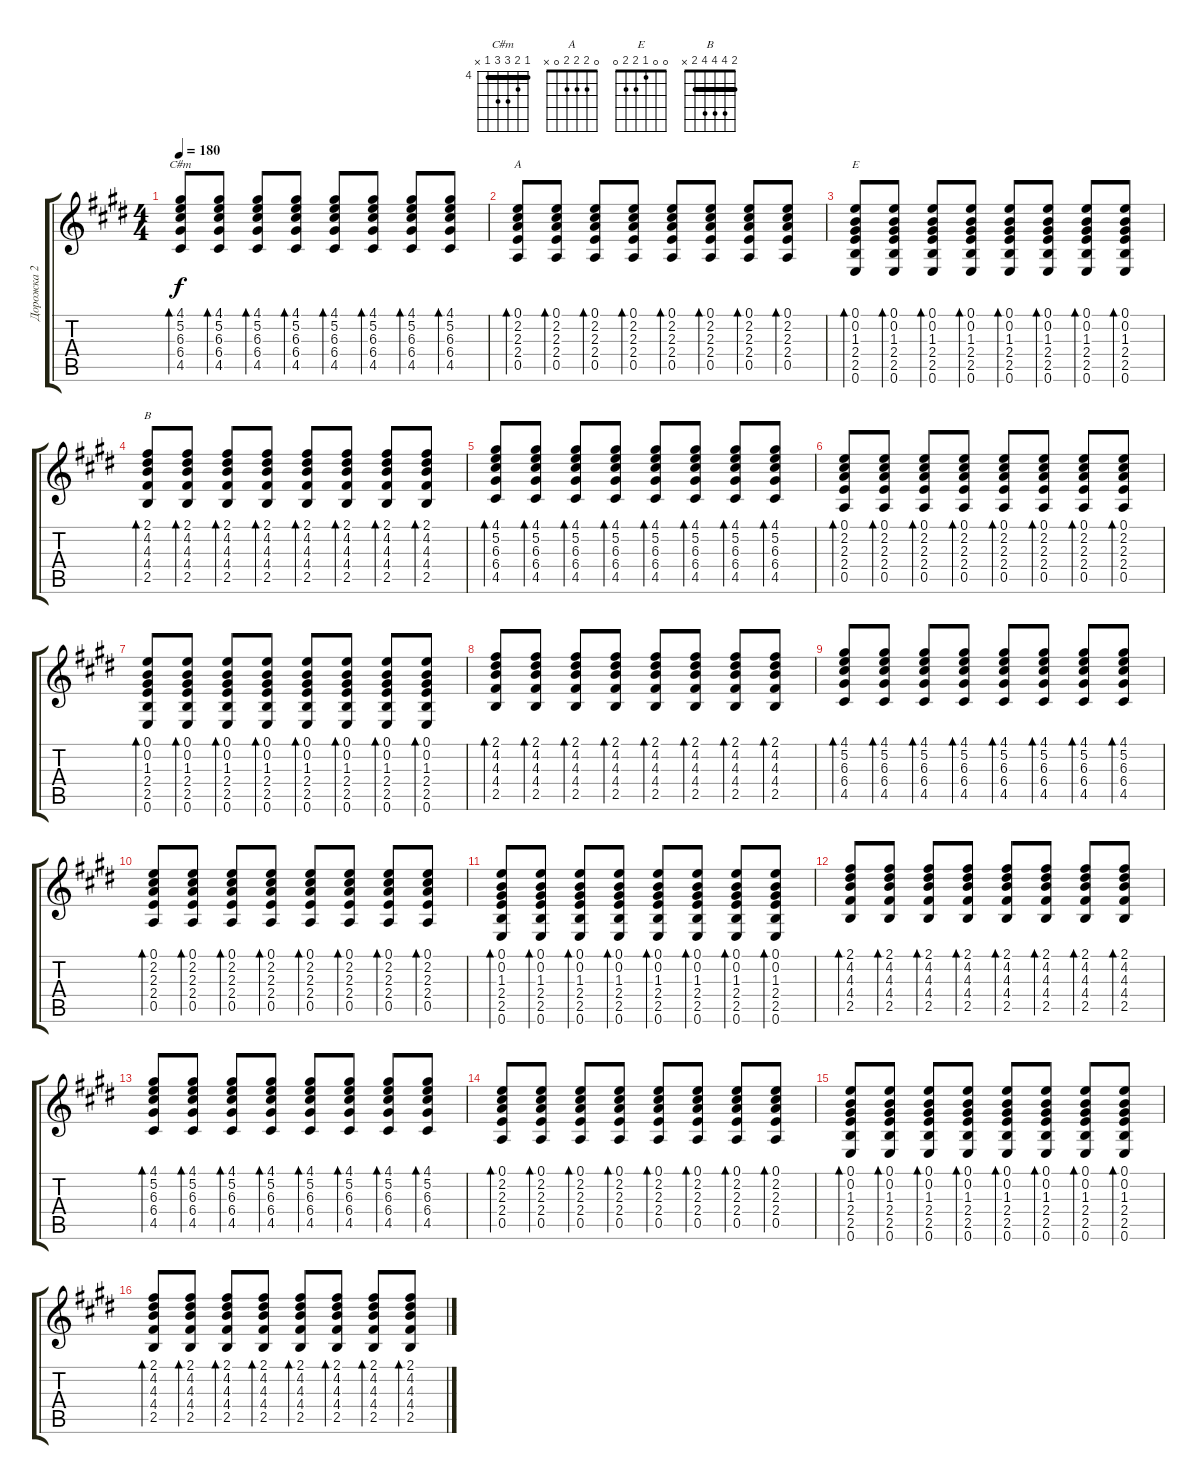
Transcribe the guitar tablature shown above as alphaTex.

\track ("Дорожка 2" "Дорожка 2") {instrument overdrivenguitar}
\staff {score tabs}
\tuning (E4 B3 G3 D3 A2 E2) {hide}
\chord ("C#m" 4 5 6 6 4 x) {firstfret 4 barre 4}
\chord ("A" 0 2 2 2 0 x)
\chord ("E" 0 0 1 2 2 0)
\chord ("B" 2 4 4 4 2 x) {barre 2}
\ts (4 4)
\tempo 180
\clef g2
\ks e
(4.1 5.2 6.3 6.4 4.5).8{bd 60 ch "C#m" dy f instrument overdrivenguitar} (4.1 5.2 6.3 6.4 4.5).8{bd 60} (4.1 5.2 6.3 6.4 4.5).8{bd 60} (4.1 5.2 6.3 6.4 4.5).8{bd 60} (4.1 5.2 6.3 6.4 4.5).8{bd 60} (4.1 5.2 6.3 6.4 4.5).8{bd 60} (4.1 5.2 6.3 6.4 4.5).8{bd 60} (4.1 5.2 6.3 6.4 4.5).8{bd 60} |
(0.1 2.2 2.3 2.4 0.5).8{bd 60 ch "A"} (0.1 2.2 2.3 2.4 0.5).8{bd 60} (0.1 2.2 2.3 2.4 0.5).8{bd 60} (0.1 2.2 2.3 2.4 0.5).8{bd 60} (0.1 2.2 2.3 2.4 0.5).8{bd 60} (0.1 2.2 2.3 2.4 0.5).8{bd 60} (0.1 2.2 2.3 2.4 0.5).8{bd 60} (0.1 2.2 2.3 2.4 0.5).8{bd 60} |
(0.1 0.2 1.3 2.4 2.5 0.6).8{bd 60 ch "E"} (0.1 0.2 1.3 2.4 2.5 0.6).8{bd 60} (0.1 0.2 1.3 2.4 2.5 0.6).8{bd 60} (0.1 0.2 1.3 2.4 2.5 0.6).8{bd 60} (0.1 0.2 1.3 2.4 2.5 0.6).8{bd 60} (0.1 0.2 1.3 2.4 2.5 0.6).8{bd 60} (0.1 0.2 1.3 2.4 2.5 0.6).8{bd 60} (0.1 0.2 1.3 2.4 2.5 0.6).8{bd 60} |
(2.1 4.2 4.3 4.4 2.5).8{bd 60 ch "B"} (2.1 4.2 4.3 4.4 2.5).8{bd 60} (2.1 4.2 4.3 4.4 2.5).8{bd 60} (2.1 4.2 4.3 4.4 2.5).8{bd 60} (2.1 4.2 4.3 4.4 2.5).8{bd 60} (2.1 4.2 4.3 4.4 2.5).8{bd 60} (2.1 4.2 4.3 4.4 2.5).8{bd 60} (2.1 4.2 4.3 4.4 2.5).8{bd 60} |
(4.1 5.2 6.3 6.4 4.5).8{bd 60} (4.1 5.2 6.3 6.4 4.5).8{bd 60} (4.1 5.2 6.3 6.4 4.5).8{bd 60} (4.1 5.2 6.3 6.4 4.5).8{bd 60} (4.1 5.2 6.3 6.4 4.5).8{bd 60} (4.1 5.2 6.3 6.4 4.5).8{bd 60} (4.1 5.2 6.3 6.4 4.5).8{bd 60} (4.1 5.2 6.3 6.4 4.5).8{bd 60} |
(0.1 2.2 2.3 2.4 0.5).8{bd 60} (0.1 2.2 2.3 2.4 0.5).8{bd 60} (0.1 2.2 2.3 2.4 0.5).8{bd 60} (0.1 2.2 2.3 2.4 0.5).8{bd 60} (0.1 2.2 2.3 2.4 0.5).8{bd 60} (0.1 2.2 2.3 2.4 0.5).8{bd 60} (0.1 2.2 2.3 2.4 0.5).8{bd 60} (0.1 2.2 2.3 2.4 0.5).8{bd 60} |
(0.1 0.2 1.3 2.4 2.5 0.6).8{bd 60} (0.1 0.2 1.3 2.4 2.5 0.6).8{bd 60} (0.1 0.2 1.3 2.4 2.5 0.6).8{bd 60} (0.1 0.2 1.3 2.4 2.5 0.6).8{bd 60} (0.1 0.2 1.3 2.4 2.5 0.6).8{bd 60} (0.1 0.2 1.3 2.4 2.5 0.6).8{bd 60} (0.1 0.2 1.3 2.4 2.5 0.6).8{bd 60} (0.1 0.2 1.3 2.4 2.5 0.6).8{bd 60} |
(2.1 4.2 4.3 4.4 2.5).8{bd 60} (2.1 4.2 4.3 4.4 2.5).8{bd 60} (2.1 4.2 4.3 4.4 2.5).8{bd 60} (2.1 4.2 4.3 4.4 2.5).8{bd 60} (2.1 4.2 4.3 4.4 2.5).8{bd 60} (2.1 4.2 4.3 4.4 2.5).8{bd 60} (2.1 4.2 4.3 4.4 2.5).8{bd 60} (2.1 4.2 4.3 4.4 2.5).8{bd 60} |
(4.1 5.2 6.3 6.4 4.5).8{bd 60} (4.1 5.2 6.3 6.4 4.5).8{bd 60} (4.1 5.2 6.3 6.4 4.5).8{bd 60} (4.1 5.2 6.3 6.4 4.5).8{bd 60} (4.1 5.2 6.3 6.4 4.5).8{bd 60} (4.1 5.2 6.3 6.4 4.5).8{bd 60} (4.1 5.2 6.3 6.4 4.5).8{bd 60} (4.1 5.2 6.3 6.4 4.5).8{bd 60} |
(0.1 2.2 2.3 2.4 0.5).8{bd 60} (0.1 2.2 2.3 2.4 0.5).8{bd 60} (0.1 2.2 2.3 2.4 0.5).8{bd 60} (0.1 2.2 2.3 2.4 0.5).8{bd 60} (0.1 2.2 2.3 2.4 0.5).8{bd 60} (0.1 2.2 2.3 2.4 0.5).8{bd 60} (0.1 2.2 2.3 2.4 0.5).8{bd 60} (0.1 2.2 2.3 2.4 0.5).8{bd 60} |
(0.1 0.2 1.3 2.4 2.5 0.6).8{bd 60} (0.1 0.2 1.3 2.4 2.5 0.6).8{bd 60} (0.1 0.2 1.3 2.4 2.5 0.6).8{bd 60} (0.1 0.2 1.3 2.4 2.5 0.6).8{bd 60} (0.1 0.2 1.3 2.4 2.5 0.6).8{bd 60} (0.1 0.2 1.3 2.4 2.5 0.6).8{bd 60} (0.1 0.2 1.3 2.4 2.5 0.6).8{bd 60} (0.1 0.2 1.3 2.4 2.5 0.6).8{bd 60} |
(2.1 4.2 4.3 4.4 2.5).8{bd 60} (2.1 4.2 4.3 4.4 2.5).8{bd 60} (2.1 4.2 4.3 4.4 2.5).8{bd 60} (2.1 4.2 4.3 4.4 2.5).8{bd 60} (2.1 4.2 4.3 4.4 2.5).8{bd 60} (2.1 4.2 4.3 4.4 2.5).8{bd 60} (2.1 4.2 4.3 4.4 2.5).8{bd 60} (2.1 4.2 4.3 4.4 2.5).8{bd 60} |
(4.1 5.2 6.3 6.4 4.5).8{bd 60} (4.1 5.2 6.3 6.4 4.5).8{bd 60} (4.1 5.2 6.3 6.4 4.5).8{bd 60} (4.1 5.2 6.3 6.4 4.5).8{bd 60} (4.1 5.2 6.3 6.4 4.5).8{bd 60} (4.1 5.2 6.3 6.4 4.5).8{bd 60} (4.1 5.2 6.3 6.4 4.5).8{bd 60} (4.1 5.2 6.3 6.4 4.5).8{bd 60} |
(0.1 2.2 2.3 2.4 0.5).8{bd 60} (0.1 2.2 2.3 2.4 0.5).8{bd 60} (0.1 2.2 2.3 2.4 0.5).8{bd 60} (0.1 2.2 2.3 2.4 0.5).8{bd 60} (0.1 2.2 2.3 2.4 0.5).8{bd 60} (0.1 2.2 2.3 2.4 0.5).8{bd 60} (0.1 2.2 2.3 2.4 0.5).8{bd 60} (0.1 2.2 2.3 2.4 0.5).8{bd 60} |
(0.1 0.2 1.3 2.4 2.5 0.6).8{bd 60} (0.1 0.2 1.3 2.4 2.5 0.6).8{bd 60} (0.1 0.2 1.3 2.4 2.5 0.6).8{bd 60} (0.1 0.2 1.3 2.4 2.5 0.6).8{bd 60} (0.1 0.2 1.3 2.4 2.5 0.6).8{bd 60} (0.1 0.2 1.3 2.4 2.5 0.6).8{bd 60} (0.1 0.2 1.3 2.4 2.5 0.6).8{bd 60} (0.1 0.2 1.3 2.4 2.5 0.6).8{bd 60} |
(2.1 4.2 4.3 4.4 2.5).8{bd 60} (2.1 4.2 4.3 4.4 2.5).8{bd 60} (2.1 4.2 4.3 4.4 2.5).8{bd 60} (2.1 4.2 4.3 4.4 2.5).8{bd 60} (2.1 4.2 4.3 4.4 2.5).8{bd 60} (2.1 4.2 4.3 4.4 2.5).8{bd 60} (2.1 4.2 4.3 4.4 2.5).8{bd 60} (2.1 4.2 4.3 4.4 2.5).8{bd 60}
